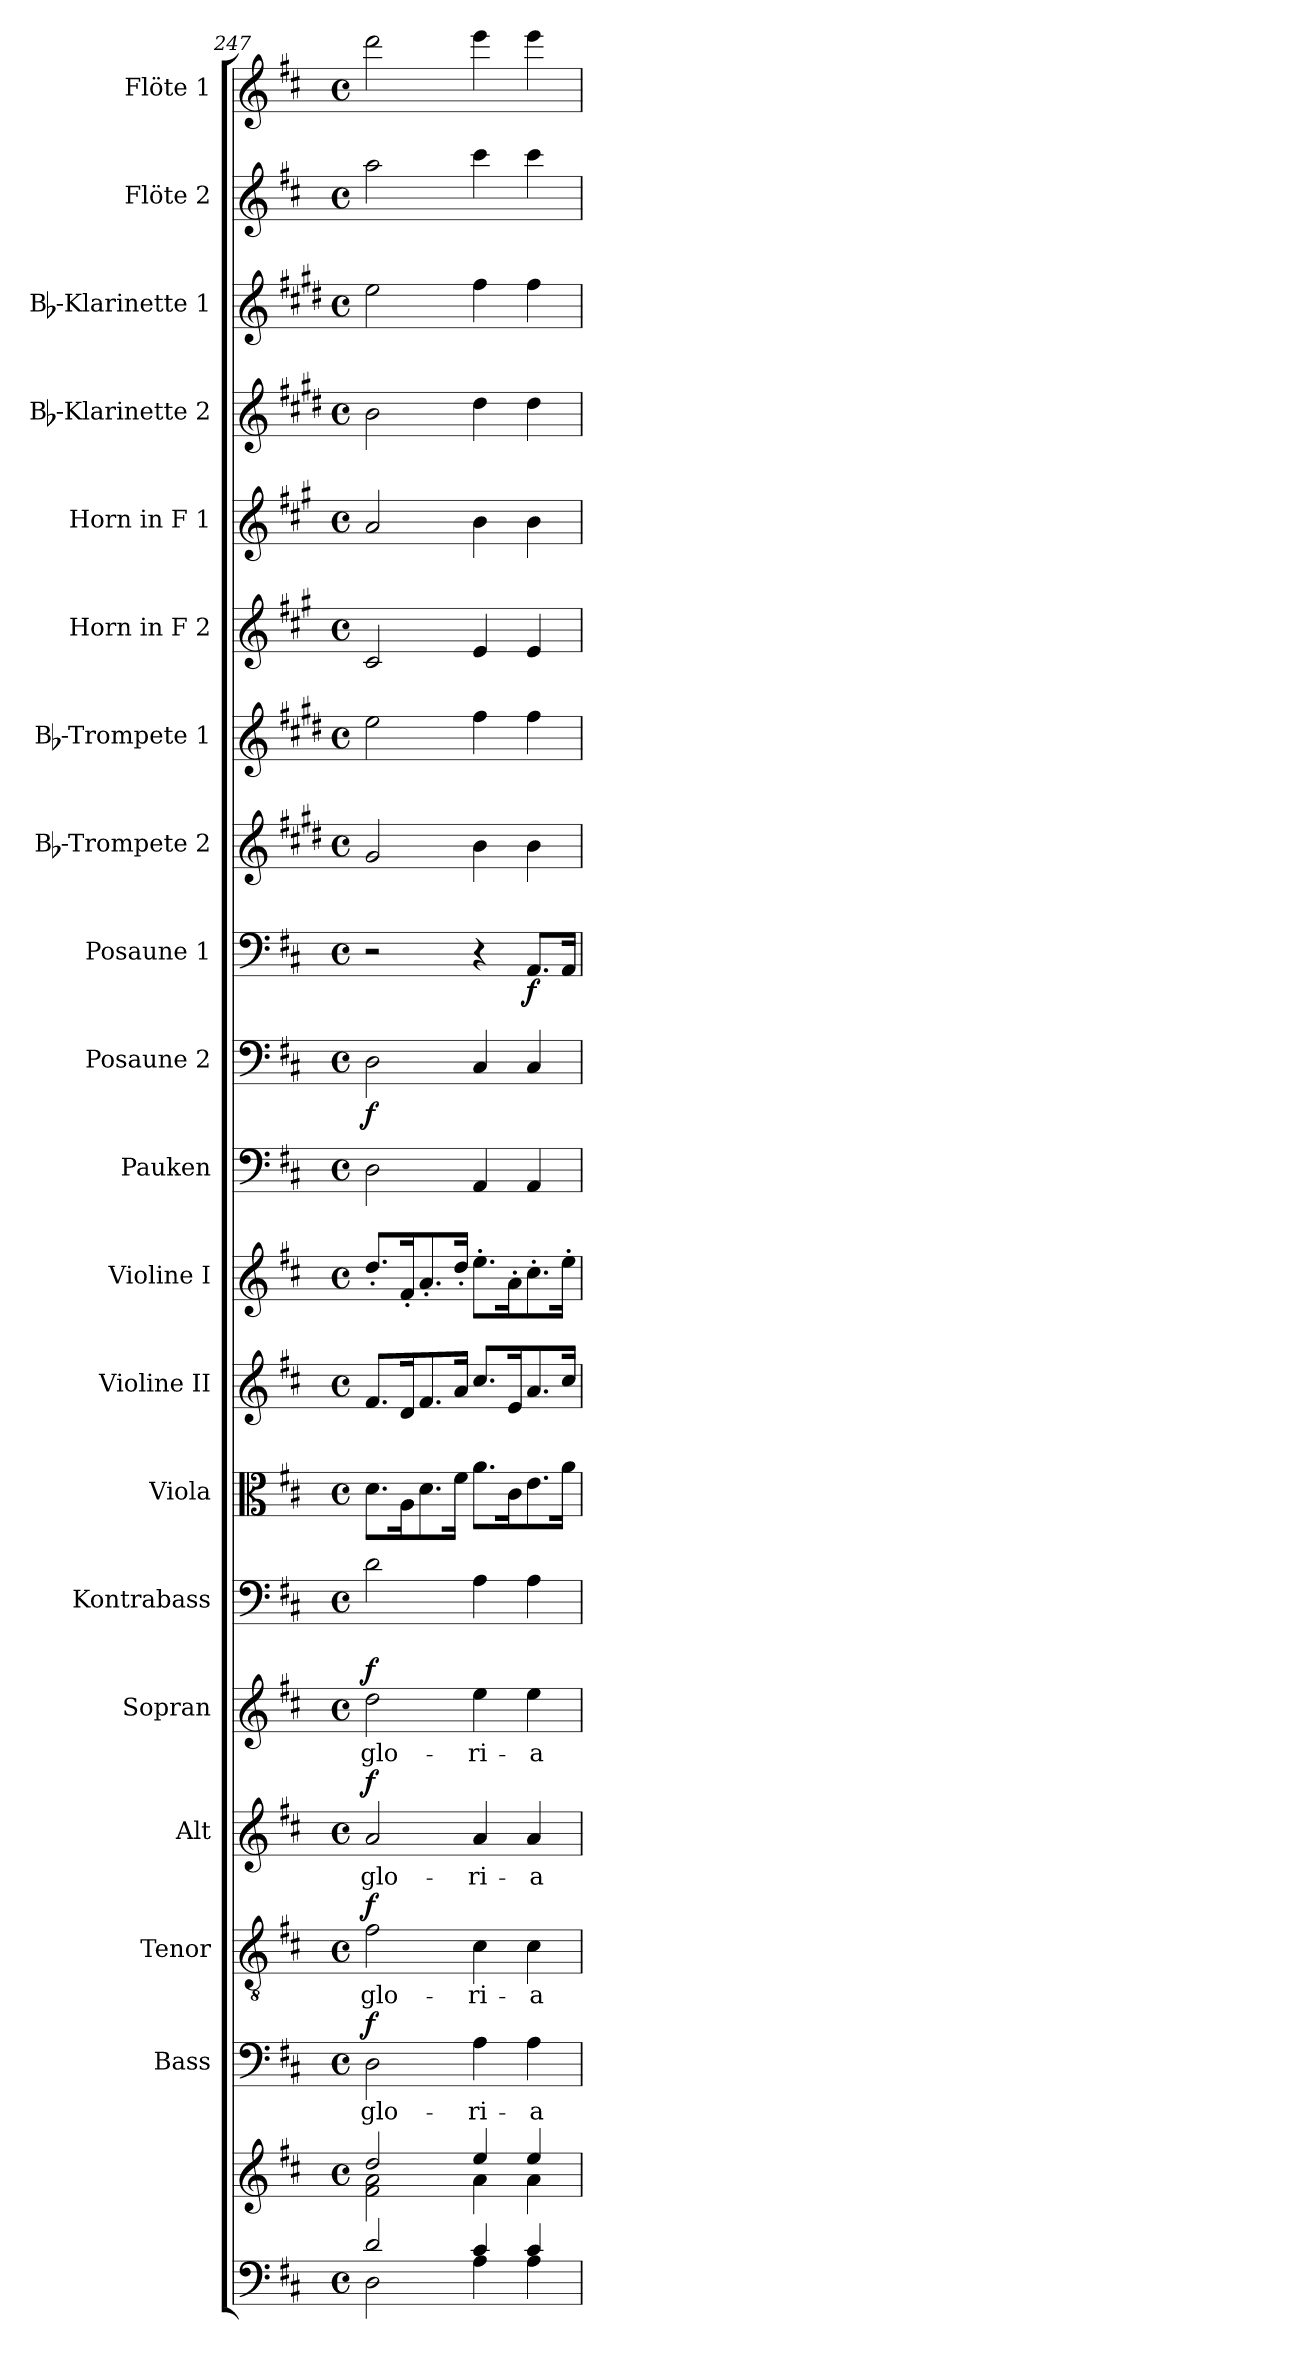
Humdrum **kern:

**kern	**kern	**kern	**text	**dynam	**kern	**text	**dynam	**kern	**text	**dynam	**kern	**text	**dynam	**kern	**kern	**kern	**kern	**kern	**kern	**dynam	**kern	**dynam	**kern	**kern	**kern	**kern	**kern	**kern	**kern	**kern
*part20	*part20	*part19	*part19	*part19	*part18	*part18	*part18	*part17	*part17	*part17	*part16	*part16	*part16	*part15	*part14	*part13	*part12	*part11	*part10	*part10	*part9	*part9	*part8	*part7	*part6	*part5	*part4	*part3	*part2	*part1
*staff21	*staff20	*staff19	*staff19	*staff19	*staff18	*staff18	*staff18	*staff17	*staff17	*staff17	*staff16	*staff16	*staff16	*staff15	*staff14	*staff13	*staff12	*staff11	*staff10	*staff10	*staff9	*staff9	*staff8	*staff7	*staff6	*staff5	*staff4	*staff3	*staff2	*staff1
*	*	*I"Bass	*	*	*I"Tenor	*	*	*I"Alt	*	*	*I"Sopran	*	*	*I"Kontrabass	*I"Viola	*I"Violine II	*I"Violine I	*I"Pauken	*I"Posaune 2	*	*I"Posaune 1	*	*I"Bb-Trompete 2	*I"Bb-Trompete 1	*I"Horn in F 2	*I"Horn in F 1	*I"Bb-Klarinette 2	*I"Bb-Klarinette 1	*I"Flöte 2	*I"Flöte 1
*	*	*I'B.	*	*	*I'T.	*	*	*I'A.	*	*	*I'S.	*	*	*I'Kb.	*I'Vla.	*I'Vl. II	*I'Vl. I	*I'Pk.	*I'Pos. 2	*	*I'Pos. 1	*	*I'Bb Trp. 2	*I'Bb Trp. 1	*	*	*I'Bb Kl. 2	*I'Bb Kl. 1	*I'Fl. 2	*I'Fl. 1
*clefF4	*clefG2	*clefF4	*	*	*clefGv2	*	*	*clefG2	*	*	*clefG2	*	*	*clefF4	*clefC3	*clefG2	*clefG2	*clefF4	*clefF4	*	*clefF4	*	*clefG2	*clefG2	*clefG2	*clefG2	*clefG2	*clefG2	*clefG2	*clefG2
*	*	*	*	*	*	*	*	*	*	*	*	*	*	*ITrd7c12	*	*	*	*	*	*	*	*	*ITrd1c2	*ITrd1c2	*ITrd4c7	*ITrd4c7	*ITrd1c2	*ITrd1c2	*	*
*k[f#c#]	*k[f#c#]	*k[f#c#]	*	*	*k[f#c#]	*	*	*k[f#c#]	*	*	*k[f#c#]	*	*	*k[f#c#]	*k[f#c#]	*k[f#c#]	*k[f#c#]	*k[f#c#]	*k[f#c#]	*	*k[f#c#]	*	*k[f#c#]	*k[f#c#]	*k[f#c#]	*k[f#c#]	*k[f#c#]	*k[f#c#]	*k[f#c#]	*k[f#c#]
*D:	*D:	*D:	*	*	*D:	*	*	*D:	*	*	*D:	*	*	*D:	*D:	*D:	*D:	*D:	*D:	*	*D:	*	*D:	*D:	*D:	*D:	*D:	*D:	*D:	*D:
*M4/4	*M4/4	*M4/4	*	*	*M4/4	*	*	*M4/4	*	*	*M4/4	*	*	*M4/4	*M4/4	*M4/4	*M4/4	*M4/4	*M4/4	*	*M4/4	*	*M4/4	*M4/4	*M4/4	*M4/4	*M4/4	*M4/4	*M4/4	*M4/4
*met(c)	*met(c)	*met(c)	*	*	*met(c)	*	*	*met(c)	*	*	*met(c)	*	*	*met(c)	*met(c)	*met(c)	*met(c)	*met(c)	*met(c)	*	*met(c)	*	*met(c)	*met(c)	*met(c)	*met(c)	*met(c)	*met(c)	*met(c)	*met(c)
=247	=247	=247	=247	=247	=247	=247	=247	=247	=247	=247	=247	=247	=247	=247	=247	=247	=247	=247	=247	=247	=247	=247	=247	=247	=247	=247	=247	=247	=247	=247
*^	*^	*	*	*	*	*	*	*	*	*	*	*	*	*	*	*	*	*	*	*	*	*	*	*	*	*	*	*	*	*
!	!	!	!	!	!LO:LY:b	!LO:DY:a	!	!LO:LY:b	!LO:DY:a	!	!LO:LY:b	!LO:DY:a	!	!LO:LY:b	!LO:DY:a	!	!	!	!	!	!	!LO:DY:b	!	!	!	!	!	!	!	!	!	!
2d/	2D\	2dd/	2f#\ 2a\	2D\	glo-	f	2f#\	glo-	f	2a/	glo-	f	2dd\	glo-	f	2D\	8.d\L	8.f#/L	8.dd'</L	2D\	2D\	f	2r	.	2f#/	2dd\	2F#/	2d/	2a\	2dd\	2aa\	2ddd\
.	.	.	.	.	.	.	.	.	.	.	.	.	.	.	.	.	16A\k	16d/k	16f#'</k	.	.	.	.	.	.	.	.	.	.	.	.	.
.	.	.	.	.	.	.	.	.	.	.	.	.	.	.	.	.	8.d\	8.f#/	8.a'</	.	.	.	.	.	.	.	.	.	.	.	.	.
.	.	.	.	.	.	.	.	.	.	.	.	.	.	.	.	.	16f#\Jk	16a/Jk	16dd'</Jk	.	.	.	.	.	.	.	.	.	.	.	.	.
!	!	!	!	!	!LO:LY:b	!	!	!LO:LY:b	!	!	!LO:LY:b	!	!	!LO:LY:b	!	!	!	!	!	!	!	!	!	!	!	!	!	!	!	!	!	!
4c#/	4A\	4ee/	4a\	4A\	-ri-	.	4c#\	-ri-	.	4a/	-ri-	.	4ee\	-ri-	.	4AA\	8.a\L	8.cc#/L	8.ee'>\L	4AA/	4C#/	.	4r	.	4a\	4ee\	4A/	4e\	4cc#\	4ee\	4ccc#\	4eee\
.	.	.	.	.	.	.	.	.	.	.	.	.	.	.	.	.	16c#\k	16e/k	16a'>\k	.	.	.	.	.	.	.	.	.	.	.	.	.
!	!	!	!	!	!LO:LY:b	!	!	!LO:LY:b	!	!	!LO:LY:b	!	!	!LO:LY:b	!	!	!	!	!	!	!	!	!	!LO:DY:b	!	!	!	!	!	!	!	!
4c#/	4A\	4ee/	4a\	4A\	-a	.	4c#\	-a	.	4a/	-a	.	4ee\	-a	.	4AA\	8.e\	8.a/	8.cc#'>\	4AA/	4C#/	.	8.AA/L	f	4a\	4ee\	4A/	4e\	4cc#\	4ee\	4ccc#\	4eee\
.	.	.	.	.	.	.	.	.	.	.	.	.	.	.	.	.	16a\Jk	16cc#/Jk	16ee'>\Jk	.	.	.	16AA/Jk	.	.	.	.	.	.	.	.	.
*v	*v	*	*	*	*	*	*	*	*	*	*	*	*	*	*	*	*	*	*	*	*	*	*	*	*	*	*	*	*	*	*	*
*	*v	*v	*	*	*	*	*	*	*	*	*	*	*	*	*	*	*	*	*	*	*	*	*	*	*	*	*	*	*	*	*
=	=	=	=	=	=	=	=	=	=	=	=	=	=	=	=	=	=	=	=	=	=	=	=	=	=	=	=	=	=	=
*-	*-	*-	*-	*-	*-	*-	*-	*-	*-	*-	*-	*-	*-	*-	*-	*-	*-	*-	*-	*-	*-	*-	*-	*-	*-	*-	*-	*-	*-	*-
